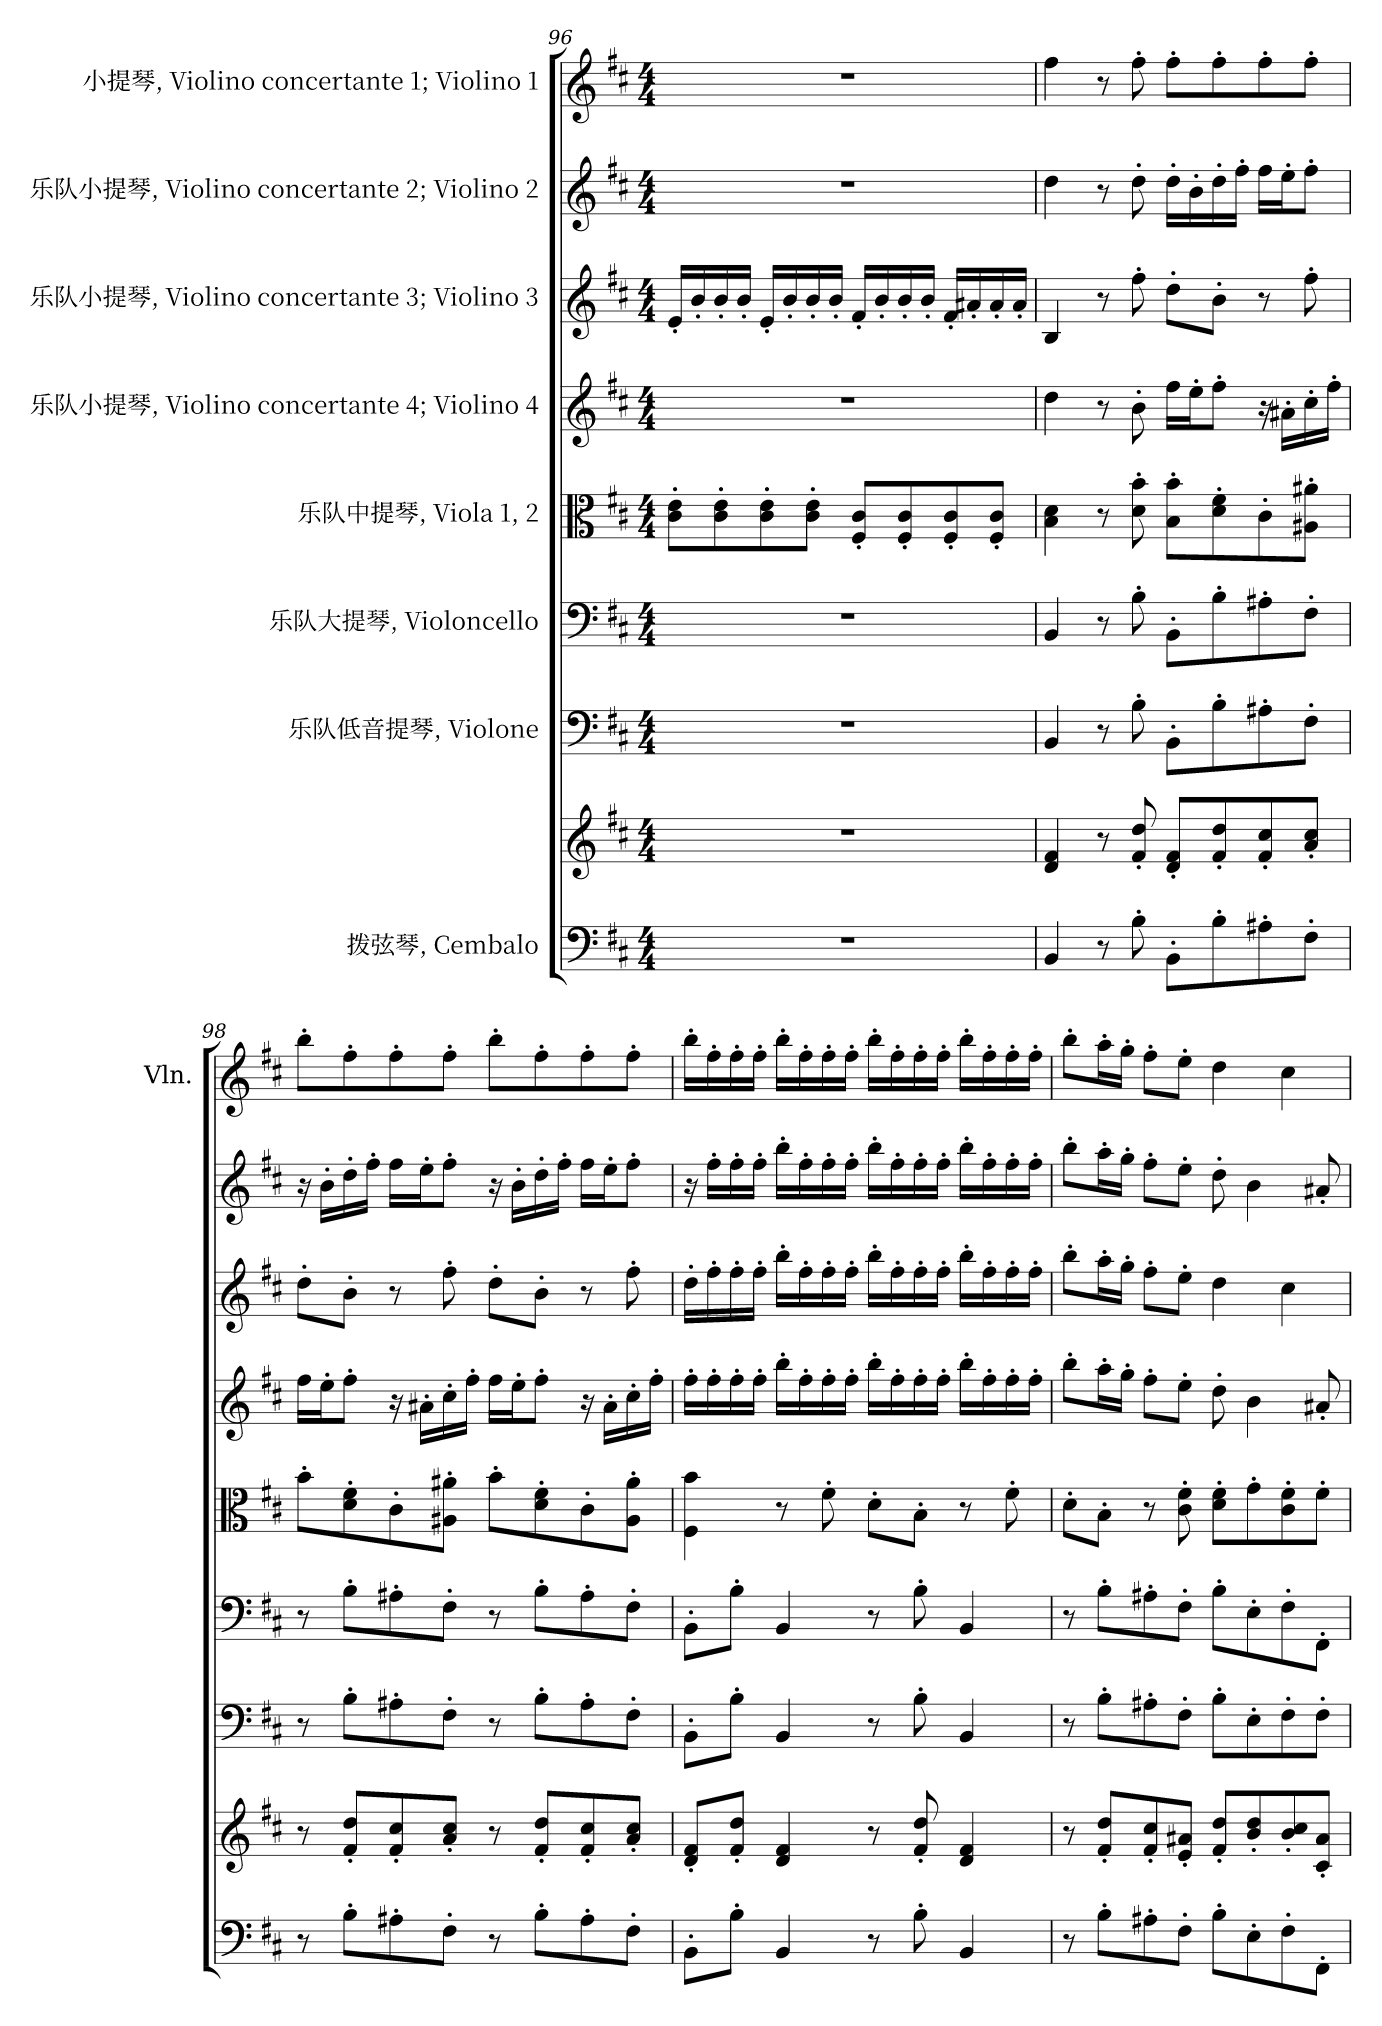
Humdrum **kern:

**kern	**kern	**kern	**kern	**kern	**kern	**kern	**kern	**kern
*part8	*part8	*part7	*part6	*part5	*part4	*part3	*part2	*part1
*staff9	*staff8	*staff7	*staff6	*staff5	*staff4	*staff3	*staff2	*staff1
*I"拨弦琴, Cembalo	*	*I"乐队低音提琴, Violone	*I"乐队大提琴, Violoncello	*I"乐队中提琴, Viola 1, 2	*I"乐队小提琴, Violino concertante 4; Violino 4	*I"乐队小提琴, Violino concertante 3; Violino 3	*I"乐队小提琴, Violino concertante 2; Violino 2	*I"小提琴, Violino concertante 1; Violino 1
*	*	*	*	*	*	*	*	*I'Vln.
*clefF4	*clefG2	*clefF4	*clefF4	*clefC3	*clefG2	*clefG2	*clefG2	*clefG2
*	*	*ITrd7c12	*	*	*	*	*	*
*k[f#c#]	*k[f#c#]	*k[f#c#]	*k[f#c#]	*k[f#c#]	*k[f#c#]	*k[f#c#]	*k[f#c#]	*k[f#c#]
*M4/4	*M4/4	*M4/4	*M4/4	*M4/4	*M4/4	*M4/4	*M4/4	*M4/4
=96	=96	=96	=96	=96	=96	=96	=96	=96
1r	1r	1r	1r	8c#\' 8e\'L	1r	16e'/LL	1r	1r
.	.	.	.	.	.	16b'/	.	.
.	.	.	.	8c#\' 8e\'	.	16b'/	.	.
.	.	.	.	.	.	16b'/JJ	.	.
.	.	.	.	8c#\' 8e\'	.	16e'/LL	.	.
.	.	.	.	.	.	16b'/	.	.
.	.	.	.	8c#\' 8e\'J	.	16b'/	.	.
.	.	.	.	.	.	16b'/JJ	.	.
.	.	.	.	8F#/' 8c#/'L	.	16f#'/LL	.	.
.	.	.	.	.	.	16b'/	.	.
.	.	.	.	8F#/' 8c#/'	.	16b'/	.	.
.	.	.	.	.	.	16b'/JJ	.	.
.	.	.	.	8F#/' 8c#/'	.	16f#'/LL	.	.
.	.	.	.	.	.	16a#X'/	.	.
.	.	.	.	8F#/' 8c#/'J	.	16a#'/	.	.
.	.	.	.	.	.	16a#'/JJ	.	.
!!LO:PB:g=z
=97	=97	=97	=97	=97	=97	=97	=97	=97
4BB/	4d/ 4f#/	4BBB/	4BB/	4B\ 4d\	4dd\	4B/	4dd\	4ff#\
8r	8r	8r	8r	8r	8r	8r	8r	8r
8B'\	8f#/' 8dd/'	8BB'\	8B'\	8d\' 8b\'	8b'\	8ff#'\	8dd'\	8ff#'\
8BB'\L	8d/' 8f#/'L	8BBB'\L	8BB'\L	8B\' 8b\'L	16ff#\LL	8dd'\L	16dd'\LL	8ff#'\L
.	.	.	.	.	16ee'\J	.	16b'\	.
8B'\	8f#/' 8dd/'	8BB'\	8B'\	8d\' 8f#\'	8ff#'\J	8b'\J	16dd'\	8ff#'\
.	.	.	.	.	.	.	16ff#'\JJ	.
8A#X'\	8f#/' 8cc#/'	8AA#X'\	8A#X'\	8c#'\	16r	8r	16ff#\LL	8ff#'\
.	.	.	.	.	16a#X'\LL	.	16ee'\J	.
8F#'\J	8a/' 8cc#/'J	8FF#'\J	8F#'\J	8A#X\' 8a#X\'J	16cc#'\	8ff#'\	8ff#'\J	8ff#'\J
.	.	.	.	.	16ff#'\JJ	.	.	.
=98	=98	=98	=98	=98	=98	=98	=98	=98
8r	8r	8r	8r	8b'\L	16ff#\LL	8dd'\L	16r	8bb'\L
.	.	.	.	.	16ee'\J	.	16b'\LL	.
8B'\L	8f#/' 8dd/'L	8BB'\L	8B'\L	8d\' 8f#\'	8ff#'\J	8b'\J	16dd'\	8ff#'\
.	.	.	.	.	.	.	16ff#'\JJ	.
8A#X'\	8f#/' 8cc#/'	8AA#X'\	8A#X'\	8c#'\	16r	8r	16ff#\LL	8ff#'\
.	.	.	.	.	16a#X'\LL	.	16ee'\J	.
8F#'\J	8a/' 8cc#/'J	8FF#'\J	8F#'\J	8A#X\' 8a#X\'J	16cc#'\	8ff#'\	8ff#'\J	8ff#'\J
.	.	.	.	.	16ff#'\JJ	.	.	.
8r	8r	8r	8r	8b'\L	16ff#\LL	8dd'\L	16r	8bb'\L
.	.	.	.	.	16ee'\J	.	16b'\LL	.
8B'\L	8f#/' 8dd/'L	8BB'\L	8B'\L	8d\' 8f#\'	8ff#'\J	8b'\J	16dd'\	8ff#'\
.	.	.	.	.	.	.	16ff#'\JJ	.
8A#'\	8f#/' 8cc#/'	8AA#'\	8A#'\	8c#'\	16r	8r	16ff#\LL	8ff#'\
.	.	.	.	.	16a#'\LL	.	16ee'\J	.
8F#'\J	8a/' 8cc#/'J	8FF#'\J	8F#'\J	8A#\' 8a#\'J	16cc#'\	8ff#'\	8ff#'\J	8ff#'\J
.	.	.	.	.	16ff#'\JJ	.	.	.
!!LO:PB:g=z
=99	=99	=99	=99	=99	=99	=99	=99	=99
8BB'\L	8d/' 8f#/'L	8BBB'\L	8BB'\L	4F#\ 4b\	16ff#'\LL	16dd'\LL	16r	16bb'\LL
.	.	.	.	.	16ff#'\	16ff#'\	16ff#'\LL	16ff#'\
8B'\J	8f#/' 8dd/'J	8BB'\J	8B'\J	.	16ff#'\	16ff#'\	16ff#'\	16ff#'\
.	.	.	.	.	16ff#'\JJ	16ff#'\JJ	16ff#'\JJ	16ff#'\JJ
4BB/	4d/ 4f#/	4BBB/	4BB/	8r	16bb'\LL	16bb'\LL	16bb'\LL	16bb'\LL
.	.	.	.	.	16ff#'\	16ff#'\	16ff#'\	16ff#'\
.	.	.	.	8f#'\	16ff#'\	16ff#'\	16ff#'\	16ff#'\
.	.	.	.	.	16ff#'\JJ	16ff#'\JJ	16ff#'\JJ	16ff#'\JJ
8r	8r	8r	8r	8d'\L	16bb'\LL	16bb'\LL	16bb'\LL	16bb'\LL
.	.	.	.	.	16ff#'\	16ff#'\	16ff#'\	16ff#'\
8B'\	8f#/' 8dd/'	8BB'\	8B'\	8B'\J	16ff#'\	16ff#'\	16ff#'\	16ff#'\
.	.	.	.	.	16ff#'\JJ	16ff#'\JJ	16ff#'\JJ	16ff#'\JJ
4BB/	4d/ 4f#/	4BBB/	4BB/	8r	16bb'\LL	16bb'\LL	16bb'\LL	16bb'\LL
.	.	.	.	.	16ff#'\	16ff#'\	16ff#'\	16ff#'\
.	.	.	.	8f#'\	16ff#'\	16ff#'\	16ff#'\	16ff#'\
.	.	.	.	.	16ff#'\JJ	16ff#'\JJ	16ff#'\JJ	16ff#'\JJ
=100	=100	=100	=100	=100	=100	=100	=100	=100
8r	8r	8r	8r	8d'\L	8bb'\L	8bb'\L	8bb'\L	8bb'\L
8B'\L	8f#/' 8dd/'L	8BB'\L	8B'\L	8B'\J	16aa'\L	16aa'\L	16aa'\L	16aa'\L
.	.	.	.	.	16gg'\JJ	16gg'\JJ	16gg'\JJ	16gg'\JJ
8A#X'\	8f#/' 8cc#/'	8AA#X'\	8A#X'\	8r	8ff#'\L	8ff#'\L	8ff#'\L	8ff#'\L
8F#'\J	8e/' 8a#X/'J	8FF#'\J	8F#'\J	8c#\' 8f#\'	8ee'\J	8ee'\J	8ee'\J	8ee'\J
8B'\L	8f#/' 8dd/'L	8BB'\L	8B'\L	8d\' 8f#\'L	8dd'\	4dd\	8dd'\	4dd\
8E'\	8b/' 8dd/'	8EE'\	8E'\	8g'\	4b\	.	4b\	.
8F#'\	8b/' 8cc#/'	8FF#'\	8F#'\	8c#\' 8f#\'	.	4cc#\	.	4cc#\
8FF#'\J	8c#/' 8a#/'J	8FF#'\J	8FF#'\J	8f#'\J	8a#X'/	.	8a#X'/	.
=	=	=	=	=	=	=	=	=
*-	*-	*-	*-	*-	*-	*-	*-	*-
